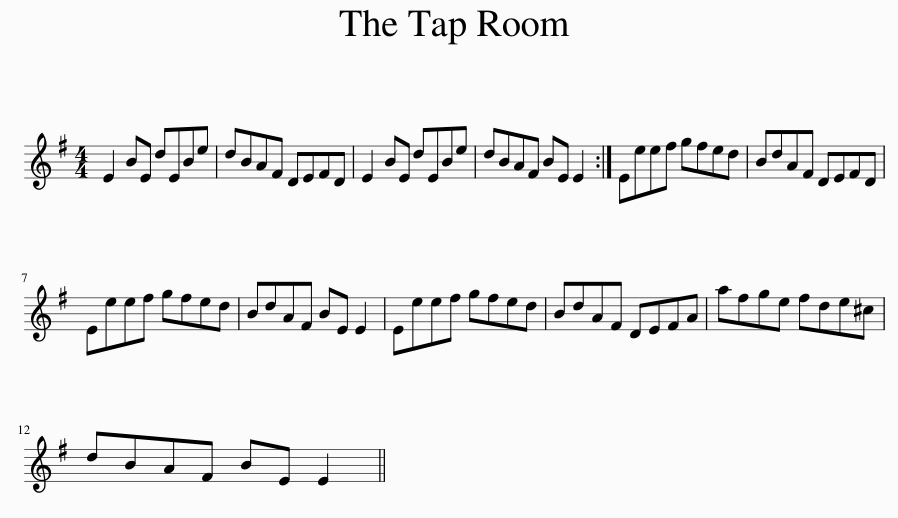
X:1
L:1/8
M:4/4
I:linebreak $
K:Emin
V:1 treble
V:1
 E2 BE dEBe | dBAF DEFD | E2 BE dEBe | dBAF BE E2 :| Eeef gfed | %5
 BdAF DEFD |$ Eeef gfed | BdAF BE E2 | Eeef gfed | BdAF DEFA | %10
 afge fde^c |$ dBAF BE E2 || %12
